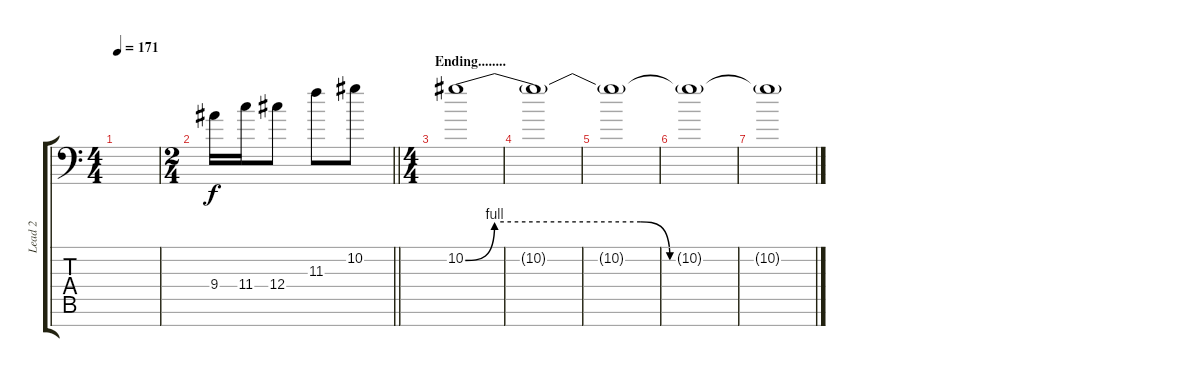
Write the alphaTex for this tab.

\track ("Lead 2" "Lead 2") {instrument distortionguitar}
\staff {score tabs}
\tuning (Eb4 Bb3 Gb3 Db3 Ab2 Eb2 Bb1) {hide}
\ts (4 4)
\tempo 171
\clef f4
\ks c
|
\ts (2 4)
\barLineRight lightlight
9.4.16 11.4.16 12.4.8 11.3.8 10.2.8 |
\ts (4 4)
\section ("" "Ending........")
10.2{be (custom 0 0 5 4 30 4 35 0 60 0)}.1 |
10.2{t}.1 |
10.2{t}.1 |
10.2{t}.1 |
10.2{t}.1
